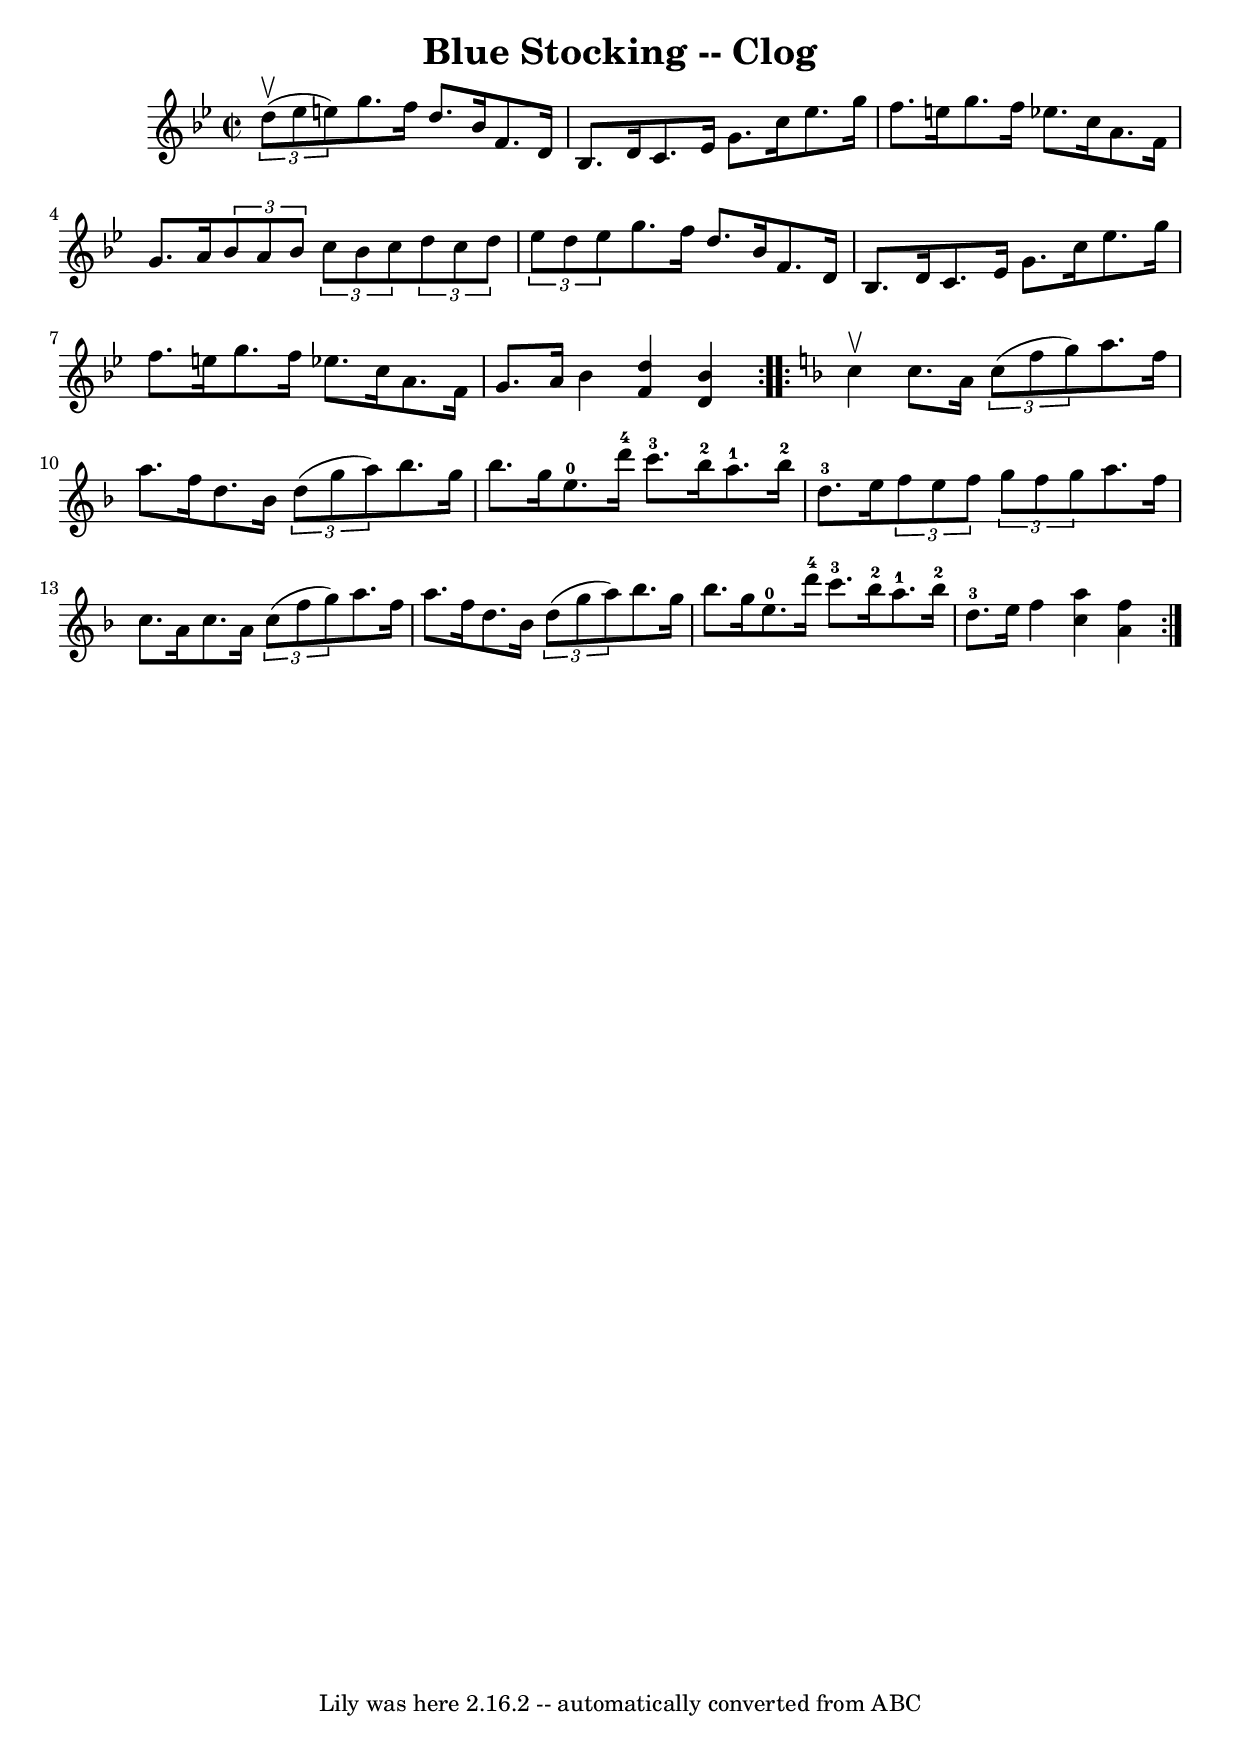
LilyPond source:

\version "2.16.2"
\include "Mammoth.ily"
\header {
  %% book = "Ryan's Mammoth Collection"
  crossRefNumber = "1"
  footnotes = "\\\\156 928"
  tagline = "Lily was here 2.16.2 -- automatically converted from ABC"
  title = "Blue Stocking -- Clog"

}
voicedefault =  {



  \repeat volta 2 {

    \override Staff.TimeSignature #'style = #'C
    \time 2/2 
    \key bes \major   \times 2/3 { d''8^\upbow(ees''8 e''8) 

				 } |
    g''8. f''16 d''8. bes'16 f'8. d'16 bes8.    
    d'16    |
    c'8. ees'16 g'8. c''16 ees''8. g''16 f''8. 
    e''16    |
    g''8. f''16 ees''!8. c''16 a'8. f'16    
    g'8. a'16    |
    \times 2/3 { bes'8 a'8 bes'8  
	       }   
    \times 2/3 { c''8 bes'8 c''8  
	       }   \times 2/3 { d''8 c''8 d''8  

			      }   \times 2/3 { ees''8 d''8 ees''8  
					     }   |
    g''8. f''16    
    d''8. bes'16 f'8. d'16 bes8. d'16    |
    c'8. ees'16   
    g'8. c''16 ees''8. g''16 f''8. e''16    |
    g''8.    
    f''16 ees''!8. c''16 a'8. f'16 g'8. a'16    |
    
    bes'4  << f'4 d''4   >> << d'4 bes'4   >> 
  }   
  \key f \major
  

  \repeat volta 2 {
    c''4^\upbow |
    c''8. a'16    \times 2/3 {   
      c''8 (f''8 g''8) 
    } a''8. f''16 a''8. f''16    |
    
    d''8. bes'16    \times 2/3 { d''8 (g''8 a''8) 
			       } bes''8.    
    g''16 bes''8. g''16    |
    e''8.-0 d'''16-4 c'''8. 
    -3 bes''16-2 a''8.-1 bes''16-2 d''8.-3 e''16    
    |
    \times 2/3 { f''8 e''8 f''8  
	       }   \times 2/3 { g''8    
				f''8 g''8  
			      } a''8. f''16 c''8. a'16    |
    c''8. a'16 
    \times 2/3 { c''8 (f''8 g''8) 
	       } a''8. f''16 a''8.    
    f''16    |
    d''8. bes'16    \times 2/3 { d''8 (g''8 a''8) 

			       } bes''8. g''16 bes''8. g''16    |
    e''8.-0 d'''16 
    -4 c'''8.-3 bes''16-2 a''8.-1 bes''16-2 d''8.-3   
    e''16    |
    f''4  << c''4 a''4   >> << a'4 f''4   >> 
  }   

}

\score{
  <<

    \context Staff="default"
    {
      \voicedefault 
      
    }

  >>
  \layout {
    
  }
  \midi {
  }

}
